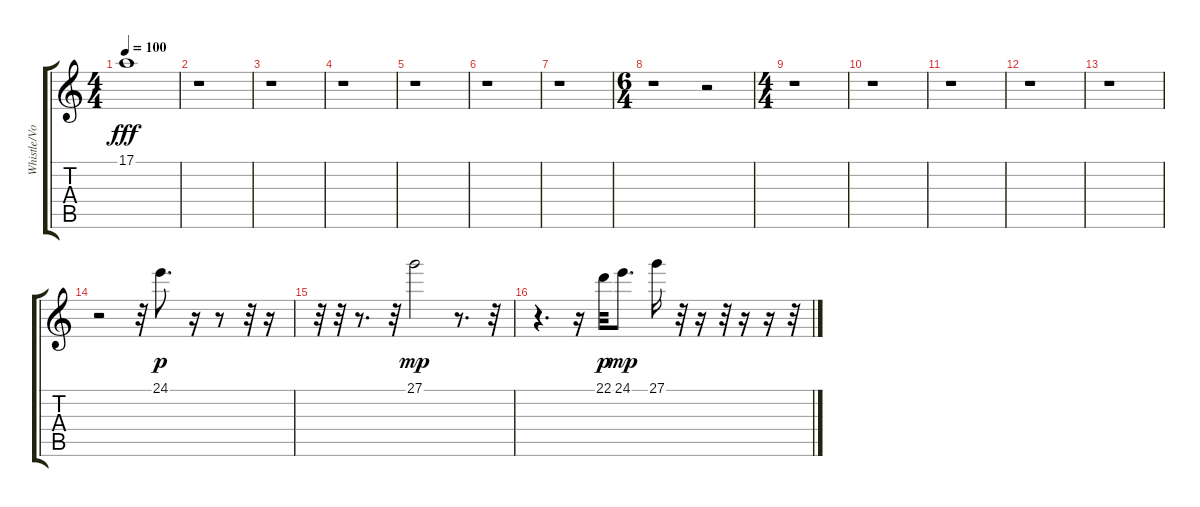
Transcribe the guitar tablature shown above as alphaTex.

\track ("Whistle/Voices 2" "Whistle/Vo") {instrument fx5brightness}
\staff {score tabs}
\tuning (E4 B3 G3 D3 A2 E2) {hide}
\ts (4 4)
\tempo 100
\clef g2
\ks c
17.1.1{dy fff} |
r.1 |
r.1 |
r.1 |
r.1 |
r.1 |
r.1 |
\ts (6 4)
r.1 r.2 |
\ts (4 4)
r.1 |
r.1 |
r.1 |
r.1 |
r.1 |
r.2 r.32 24.1.8{d dy p balance 0 instrument whistle} r.16 r.8 r.32 r.16 |
r.32 r.32 r.8{d} r.32 27.1.2{dy mp} r.8{d} r.32 |
r.4{d} r.16 22.1.32{dy p} 24.1.8{d dy mp} 27.1.16 r.32 r.16 r.32 r.16 r.16 r.32
